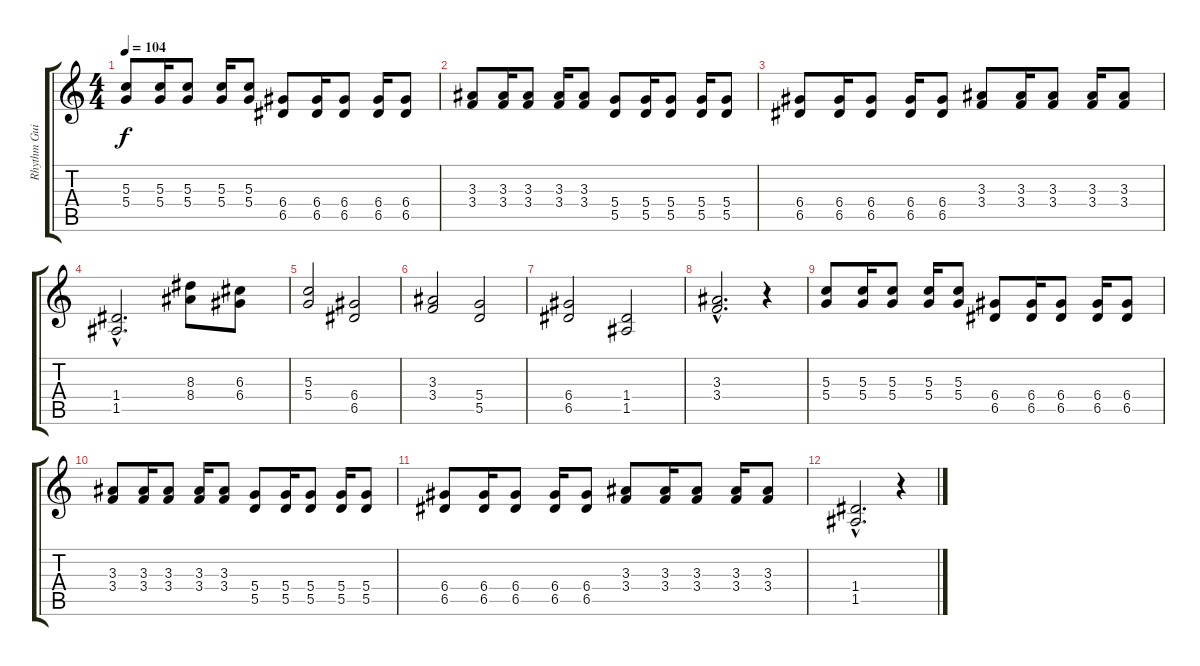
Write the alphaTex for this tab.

\track ("Rhythm Guitar" "Rhythm Gui") {instrument distortionguitar}
\staff {score tabs}
\tuning (E4 B3 G3 D3 A2 E2) {hide}
\ts (4 4)
\tempo 104
\clef g2
\ks c
(5.3 5.4).8{dy f} (5.3 5.4).16 (5.3 5.4).8 (5.3 5.4).16 (5.3 5.4).8 (6.4 6.5).8 (6.4 6.5).16 (6.4 6.5).8 (6.4 6.5).16 (6.4 6.5).8 |
(3.3 3.4).8 (3.3 3.4).16 (3.3 3.4).8 (3.3 3.4).16 (3.3 3.4).8 (5.4 5.5).8 (5.4 5.5).16 (5.4 5.5).8 (5.4 5.5).16 (5.4 5.5).8 |
(6.4 6.5).8 (6.4 6.5).16 (6.4 6.5).8 (6.4 6.5).16 (6.4 6.5).8 (3.3 3.4).8 (3.3 3.4).16 (3.3 3.4).8 (3.3 3.4).16 (3.3 3.4).8 |
(1.4{hac} 1.5{hac}).2{d} (8.3 8.4).8 (6.3 6.4).8 |
(5.3 5.4).2 (6.4 6.5).2 |
(3.3 3.4).2 (5.4 5.5).2 |
(6.4 6.5).2 (1.4 1.5).2 |
(3.3{hac} 3.4{hac}).2{d} r.4 |
(5.3 5.4).8 (5.3 5.4).16 (5.3 5.4).8 (5.3 5.4).16 (5.3 5.4).8 (6.4 6.5).8 (6.4 6.5).16 (6.4 6.5).8 (6.4 6.5).16 (6.4 6.5).8 |
(3.3 3.4).8 (3.3 3.4).16 (3.3 3.4).8 (3.3 3.4).16 (3.3 3.4).8 (5.4 5.5).8 (5.4 5.5).16 (5.4 5.5).8 (5.4 5.5).16 (5.4 5.5).8 |
(6.4 6.5).8 (6.4 6.5).16 (6.4 6.5).8 (6.4 6.5).16 (6.4 6.5).8 (3.3 3.4).8 (3.3 3.4).16 (3.3 3.4).8 (3.3 3.4).16 (3.3 3.4).8 |
(1.4{hac} 1.5{hac}).2{d} r.4
